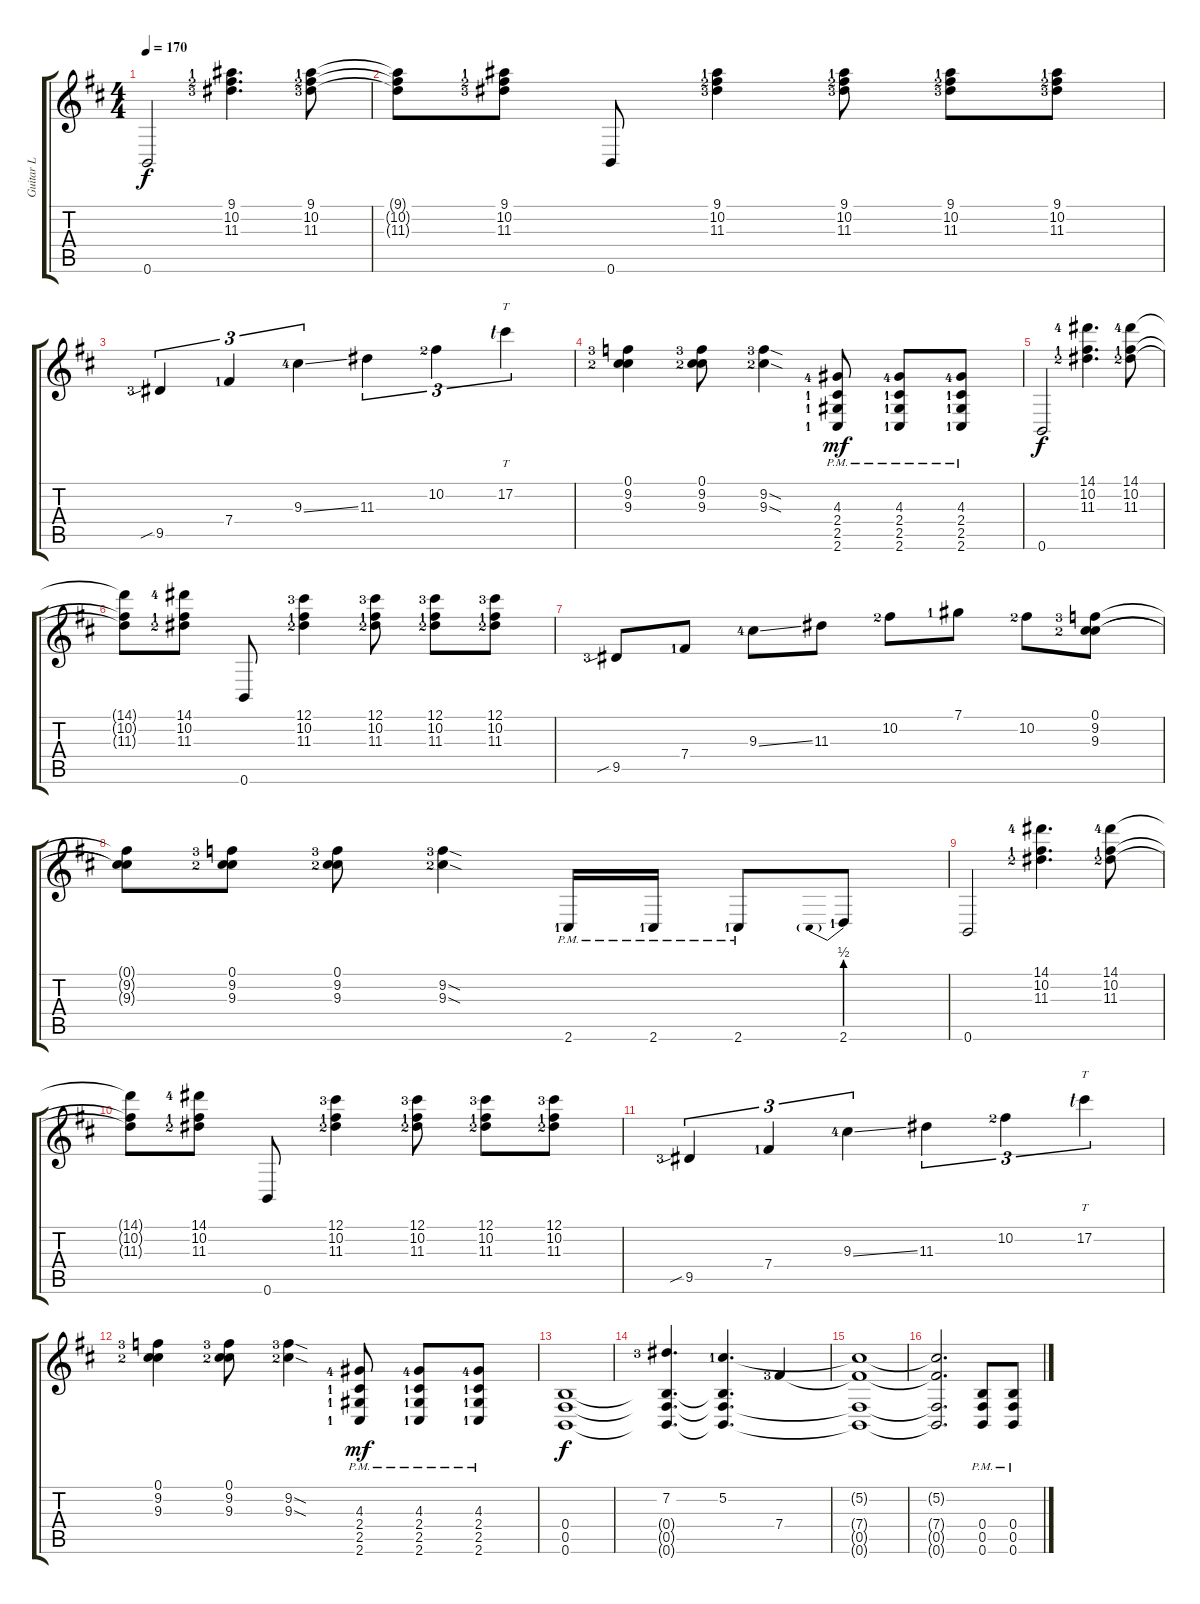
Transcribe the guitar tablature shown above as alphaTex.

\track ("Guitar L" "Guitar L") {instrument distortionguitar}
\staff {score tabs}
\tuning (Db4 Ab3 E3 B2 Gb2 B1) {hide}
\ts (4 4)
\tempo 170
\clef g2
\ks bminor
0.6.2{dy f} (9.1{lf 2} 10.2{lf 3} 11.3{lf 4}).4{d} (9.1{lf 2} 10.2{lf 3} 11.3{lf 4}).8 |
(9.1{t} 10.2{t} 11.3{t}).8 (9.1{lf 2} 10.2{lf 3} 11.3{lf 4}).8 0.6.8 (9.1{lf 2} 10.2{lf 3} 11.3{lf 4}).4 (9.1{lf 2} 10.2{lf 3} 11.3{lf 4}).8 (9.1{lf 2} 10.2{lf 3} 11.3{lf 4}).8 (9.1{lf 2} 10.2{lf 3} 11.3{lf 4}).8 |
9.5{sib lf 4}.4{tu (3 2)} 7.4{lf 2}.4{tu (3 2)} 9.3{ss lf 5}.4{tu (3 2)} 11.3.4{tu (3 2)} 10.2{lf 3}.4{tu (3 2)} 17.2{lf 1}.4{tt tu (3 2)} |
(0.1 9.2{lf 4} 9.3{lf 3}).4 (0.1 9.2{lf 4} 9.3{lf 3}).8 (9.2{sod lf 4} 9.3{sod lf 3}).4 (4.3{lf 5} 2.4{lf 2} 2.5{lf 2} 2.6{pm lf 2}).8{dy mf} (4.3{lf 5} 2.4{lf 2} 2.5{lf 2} 2.6{pm lf 2}).8 (4.3{lf 5} 2.4{lf 2} 2.5{lf 2} 2.6{pm lf 2}).8 |
0.6.2{dy f} (14.1{lf 5} 10.2{lf 2} 11.3{lf 3}).4{d} (14.1{lf 5} 10.2{lf 2} 11.3{lf 3}).8 |
(14.1{t} 10.2{t} 11.3{t}).8 (14.1{lf 5} 10.2{lf 2} 11.3{lf 3}).8 0.6.8 (12.1{lf 4} 10.2{lf 2} 11.3{lf 3}).4 (12.1{lf 4} 10.2{lf 2} 11.3{lf 3}).8 (12.1{lf 4} 10.2{lf 2} 11.3{lf 3}).8 (12.1{lf 4} 10.2{lf 2} 11.3{lf 3}).8 |
9.5{sib lf 4}.8 7.4{lf 2}.8 9.3{ss lf 5}.8 11.3.8 10.2{lf 3}.8 7.1{lf 2}.8 10.2{lf 3}.8 (0.1 9.2{lf 4} 9.3{lf 3}).8 |
(0.1{t} 9.2{t} 9.3{t}).8 (0.1 9.2{lf 4} 9.3{lf 3}).8 (0.1 9.2{lf 4} 9.3{lf 3}).8 (9.2{sod lf 4} 9.3{sod lf 3}).4 2.6{pm lf 2}.16 2.6{pm lf 2}.16 2.6{pm lf 2}.8 2.6{be (prebend 0 2 60 2) lf 2}.8 |
0.6.2 (14.1{lf 5} 10.2{lf 2} 11.3{lf 3}).4{d} (14.1{lf 5} 10.2{lf 2} 11.3{lf 3}).8 |
(14.1{t} 10.2{t} 11.3{t}).8 (14.1{lf 5} 10.2{lf 2} 11.3{lf 3}).8 0.6.8 (12.1{lf 4} 10.2{lf 2} 11.3{lf 3}).4 (12.1{lf 4} 10.2{lf 2} 11.3{lf 3}).8 (12.1{lf 4} 10.2{lf 2} 11.3{lf 3}).8 (12.1{lf 4} 10.2{lf 2} 11.3{lf 3}).8 |
9.5{sib lf 4}.4{tu (3 2)} 7.4{lf 2}.4{tu (3 2)} 9.3{ss lf 5}.4{tu (3 2)} 11.3.4{tu (3 2)} 10.2{lf 3}.4{tu (3 2)} 17.2{lf 1}.4{tt tu (3 2)} |
(0.1 9.2{lf 4} 9.3{lf 3}).4 (0.1 9.2{lf 4} 9.3{lf 3}).8 (9.2{sod lf 4} 9.3{sod lf 3}).4 (4.3{lf 5} 2.4{lf 2} 2.5{lf 2} 2.6{pm lf 2}).8{dy mf} (4.3{lf 5} 2.4{lf 2} 2.5{lf 2} 2.6{pm lf 2}).8 (4.3{lf 5} 2.4{lf 2} 2.5{lf 2} 2.6{pm lf 2}).8 |
(0.4 0.5 0.6).1{dy f} |
(7.2{lf 4} 0.4{t} 0.5{t} 0.6{t}).4{d} (5.2{lf 2} 0.4{t} 0.5{t} 0.6{t}).4{d} 7.4{lf 4}.4 |
(5.2{t} 7.4{t} 0.5{t} 0.6{t}).1 |
(5.2{t} 7.4{t} 0.5{t} 0.6{t}).2{d} (0.4{pm} 0.5 0.6).8 (0.4{pm} 0.5 0.6).8
